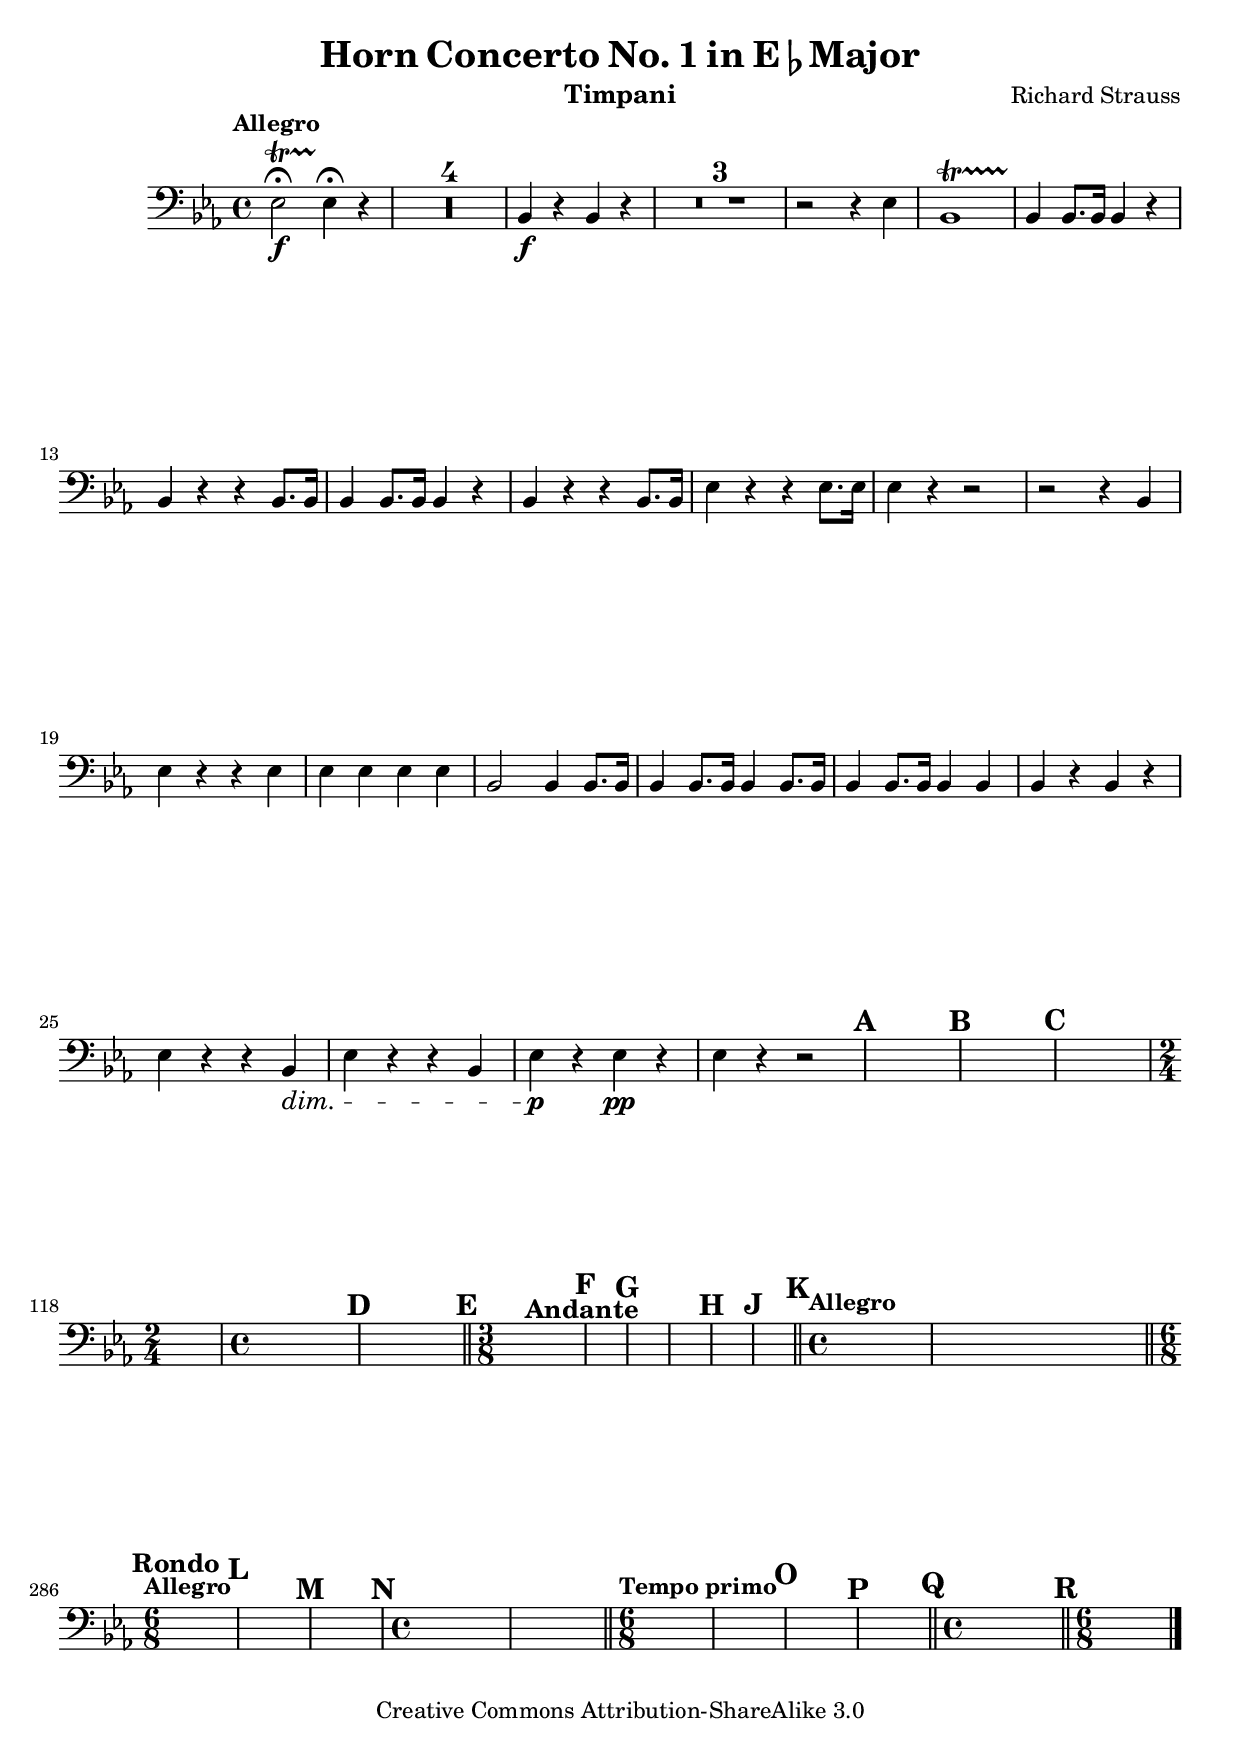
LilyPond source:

\version "2.12.2"

\version "2.12.2"

\include "defs.ily"

timpaniMvtI = \relative c
{
  \clef bass
  \key ees \major
  ees2\startTrillSpan\fermata\f ees4\stopTrillSpan\fermata r |
  R1*4 |
  bes4\f r bes r |
  R1*3 |
  r2 r4 ees4 |
  bes1\startTrillSpan |
  bes4\stopTrillSpan bes8. bes16 bes4 r |
  bes4 r r bes8. bes16 |
  bes4 bes8. bes16 bes4 r |
  bes4 r r bes8. bes16 |
  ees4 r r ees8. ees16 |
  ees4 r r2 |
  r2 r4 bes |
  ees r r ees |
  ees ees ees ees |
  bes2 bes4 bes8. bes16 |
  bes4 bes8. bes16 bes4 bes8. bes16 |
  bes4 bes8. bes16 bes4 bes |
  bes r bes r |
  \dimTextDim
  ees r r bes\> |
  ees r r bes |
  ees\p r ees\pp r |
  ees r r2 |

  %A
}

timpaniMvtII = \relative c'
{
}

timpaniMvtIII = \relative c'
{
}

timpani = {\timpaniMvtI \timpaniMvtII \timpaniMvtIII}




\paper
{
  ragged-last-bottom = ##f
}

instrument = \markup {Timpani}

\include "header.ily"

notes = \timpani

\include "part.ily"

